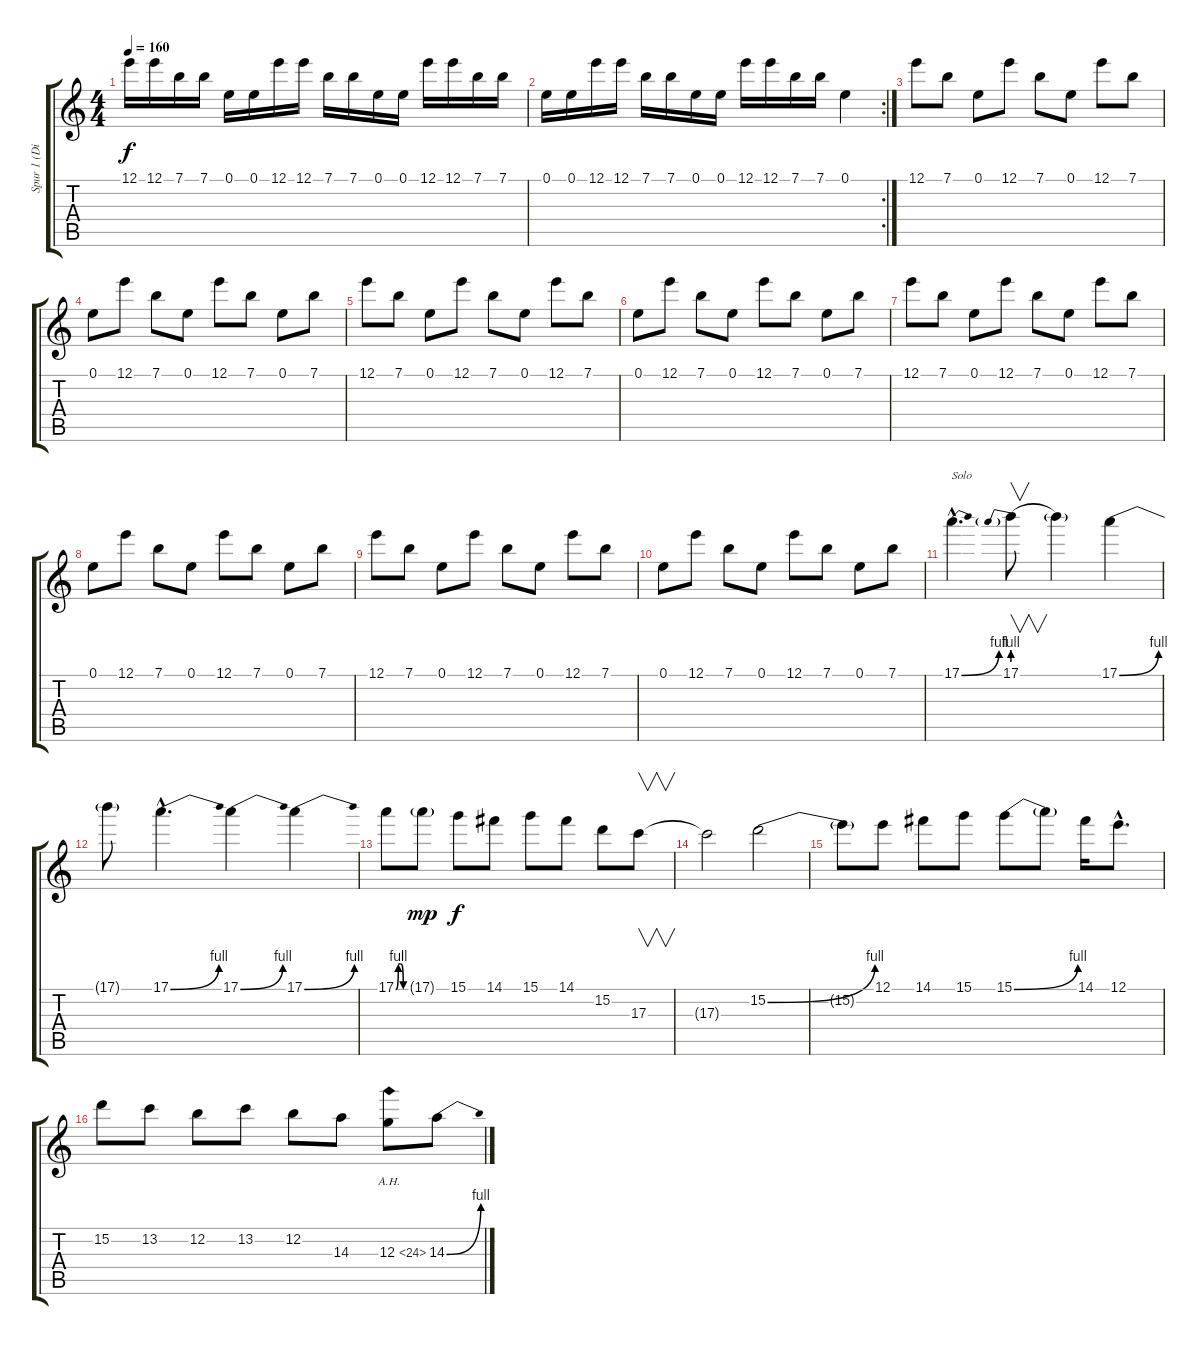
\track ("Spur 1 (Disto)" "Spur 1 (Di") {instrument distortionguitar}
\staff {score tabs}
\tuning (E4 B3 G3 D3 A2 E2) {hide}
\ts (4 4)
\tempo 160
\clef g2
\ks c
12.1.16{dy f} 12.1.16 7.1.16 7.1.16 0.1.16 0.1.16 12.1.16 12.1.16 7.1.16 7.1.16 0.1.16 0.1.16 12.1.16 12.1.16 7.1.16 7.1.16 |
\rc 2
0.1.16 0.1.16 12.1.16 12.1.16 7.1.16 7.1.16 0.1.16 0.1.16 12.1.16 12.1.16 7.1.16 7.1.16 0.1.4 |
12.1.8 7.1.8 0.1.8 12.1.8 7.1.8 0.1.8 12.1.8 7.1.8 |
0.1.8 12.1.8 7.1.8 0.1.8 12.1.8 7.1.8 0.1.8 7.1.8 |
12.1.8 7.1.8 0.1.8 12.1.8 7.1.8 0.1.8 12.1.8 7.1.8 |
0.1.8 12.1.8 7.1.8 0.1.8 12.1.8 7.1.8 0.1.8 7.1.8 |
12.1.8 7.1.8 0.1.8 12.1.8 7.1.8 0.1.8 12.1.8 7.1.8 |
0.1.8 12.1.8 7.1.8 0.1.8 12.1.8 7.1.8 0.1.8 7.1.8 |
12.1.8 7.1.8 0.1.8 12.1.8 7.1.8 0.1.8 12.1.8 7.1.8 |
0.1.8 12.1.8 7.1.8 0.1.8 12.1.8 7.1.8 0.1.8 7.1.8 |
17.1{be (bend 0 0 60 4) hac}.4{d txt "Solo"} 17.1{be (prebend 0 4 60 4)}.8{v} 17.1{t}.4 17.1{be (bend 0 0 60 4)}.4 |
17.1{t}.8 17.1{be (bend 0 0 60 4) hac}.4{d} 17.1{be (bend 0 0 60 4)}.4 17.1{be (bend 0 0 60 4)}.4 |
17.1{be (custom 0 0 15 4 30 4 45 0 60 0)}.8 17.1{g}.8{dy mp} 15.1.8{dy f} 14.1.8 15.1.8 14.1.8 15.2.8 17.3.8{v} |
17.3{t}.2 15.2{be (bend 0 0 60 4)}.2 |
15.2{t}.8 12.1.8 14.1.8 15.1.8 15.1{be (bend 0 0 60 4)}.8 15.1{t}.8 14.1.16 12.1{hac}.8{d} |
15.2.8 13.2.8 12.2.8 13.2.8 12.2.8 14.3.8 12.3{ah 12}.8 14.3{be (bend 0 0 60 4)}.8
